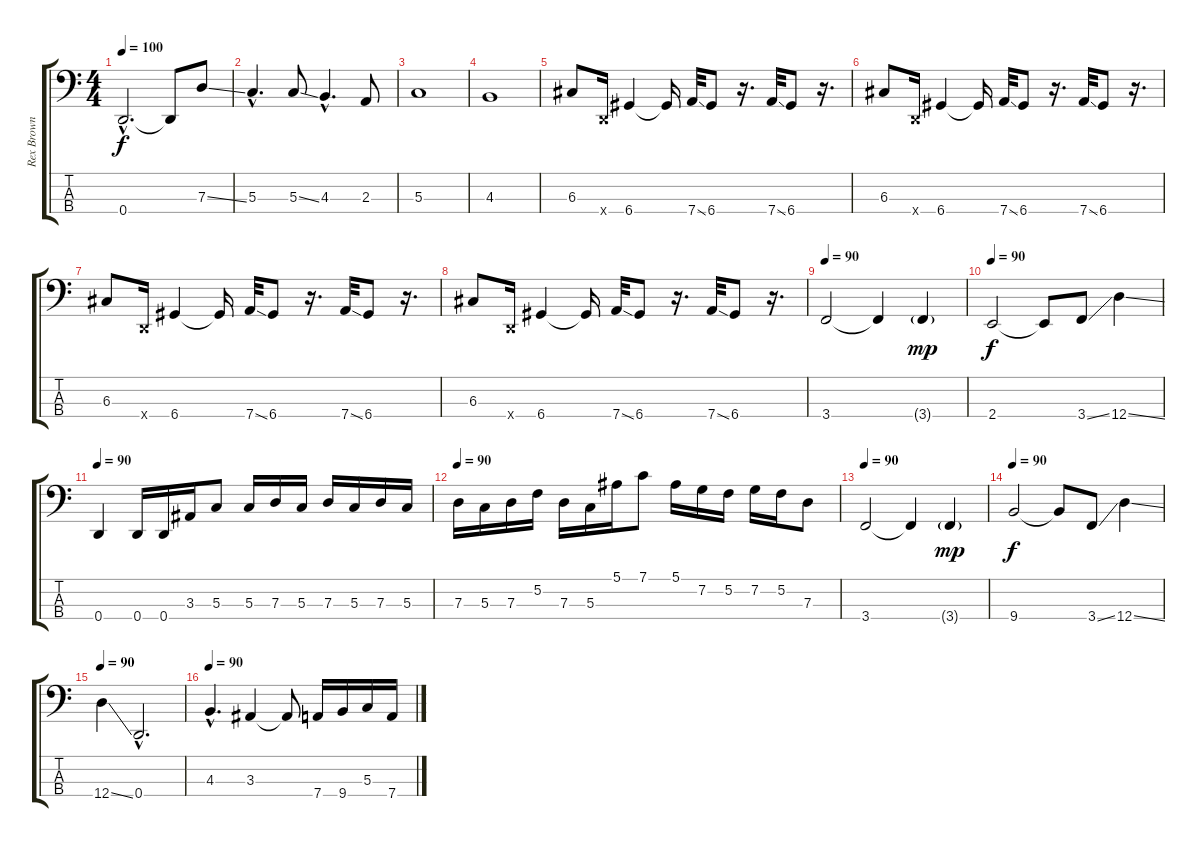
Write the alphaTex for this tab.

\track ("Rex Brown" "Rex Brown") {instrument electricbassfinger}
\staff {score tabs}
\tuning (F2 C2 G1 D1) {hide}
\ts (4 4)
\tempo 100
\clef f4
\ks c
0.4{hac}.2{d dy f} 0.4{t}.8 7.3{ss}.8 |
5.3{hac}.4{d} 5.3{ss}.8 4.3{hac}.4{d} 2.3.8 |
5.3.1 |
4.3.1 |
6.3.8 0.4{x}.16 6.4.4 6.4{t}.16 7.4{ss}.32 6.4.8 r.16{d} 7.4{ss}.32 6.4.8 r.16{d} |
6.3.8 0.4{x}.16 6.4.4 6.4{t}.16 7.4{ss}.32 6.4.8 r.16{d} 7.4{ss}.32 6.4.8 r.16{d} |
6.3.8 0.4{x}.16 6.4.4 6.4{t}.16 7.4{ss}.32 6.4.8 r.16{d} 7.4{ss}.32 6.4.8 r.16{d} |
6.3.8 0.4{x}.16 6.4.4 6.4{t}.16 7.4{ss}.32 6.4.8 r.16{d} 7.4{ss}.32 6.4.8 r.16{d} |
\tempo 90
3.4.2 3.4{t}.4 3.4{g}.4{dy mp} |
\tempo 90
2.4.2{dy f} 2.4{t}.8 3.4{ss}.8 12.4{ss}.4 |
\tempo 90
0.4.4 0.4.16 0.4.16 3.3.16 5.3.8 5.3.16 7.3.16 5.3.16 7.3.16 5.3.16 7.3.16 5.3.16 |
\tempo 90
7.3.16 5.3.16 7.3.16 5.2.16 7.3.16 5.3.16 5.1.16 7.1.8 5.1.16 7.2.16 5.2.16 7.2.16 5.2.16 7.3.8 |
\tempo 90
3.4.2 3.4{t}.4 3.4{g}.4{dy mp} |
\tempo 90
9.4.2{dy f} 9.4{t}.8 3.4{ss}.8 12.4{ss}.4 |
\tempo 90
12.4{ss}.4 0.4{hac}.2{d} |
\tempo 90
4.3{hac}.4{d} 3.3.4 3.3{t}.8 7.4.16 9.4.16 5.3.16 7.4.16
